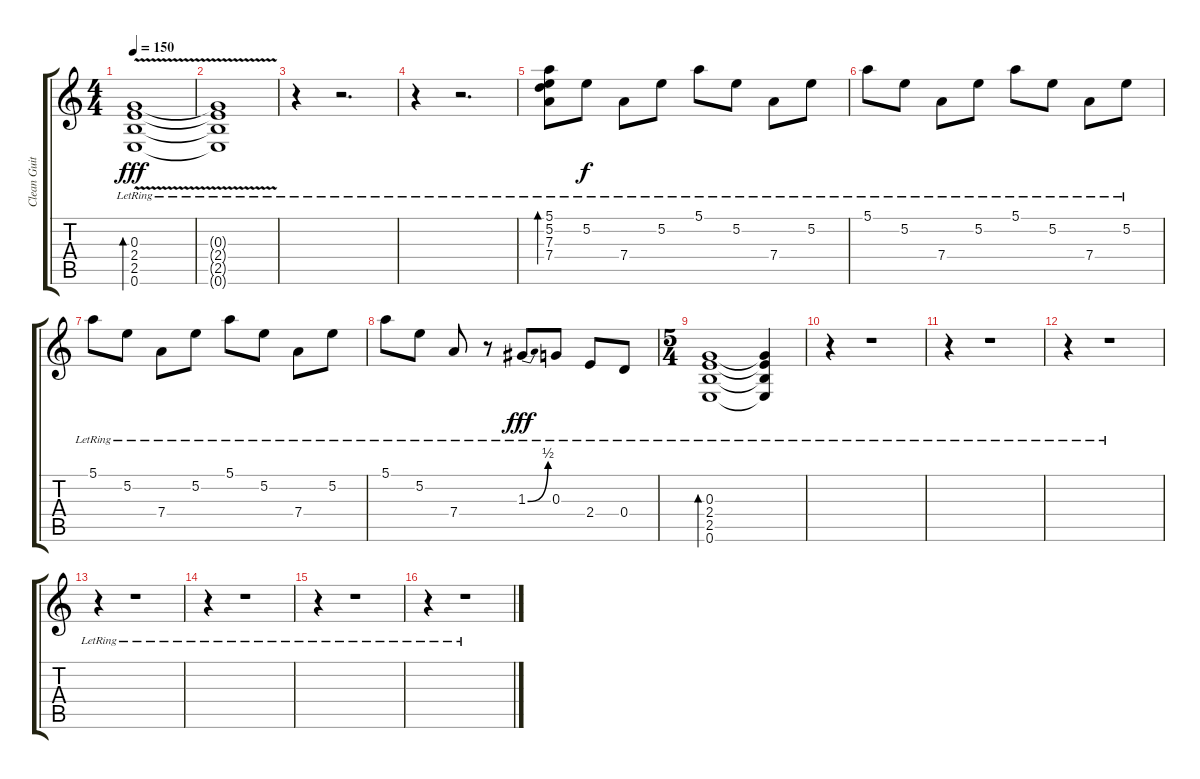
\track ("Clean Guitar" "Clean Guit") {instrument electricguitarclean}
\staff {score tabs}
\tuning (E4 B3 G3 D3 A2 E2) {hide}
\ts (4 4)
\tempo 150
\clef g2
\ks c
(0.3{v lr} 2.4{v lr} 2.5{v lr} 0.6{v lr}).1{bd 240 dy fff} |
(0.3{v lr t} 2.4{v lr t} 2.5{v lr t} 0.6{v lr t}).1 |
r.4 r.2{d} |
r.4 r.2{d} |
(5.1{lr} 5.2{lr} 7.3{lr} 7.4{lr}).8{bd 120} 5.2{lr}.8{dy f} 7.4{lr}.8 5.2{lr}.8 5.1{lr}.8 5.2{lr}.8 7.4{lr}.8 5.2{lr}.8 |
5.1{lr}.8 5.2{lr}.8 7.4{lr}.8 5.2{lr}.8 5.1{lr}.8 5.2{lr}.8 7.4{lr}.8 5.2{lr}.8 |
5.1{lr}.8 5.2{lr}.8 7.4{lr}.8 5.2{lr}.8 5.1{lr}.8 5.2{lr}.8 7.4{lr}.8 5.2{lr}.8 |
5.1{lr}.8 5.2{lr}.8 7.4{lr}.8 r.8 1.3{be (bend 0 0 60 2) lr}.8{dy fff} 0.3{lr}.8 2.4{lr}.8 0.4{lr}.8 |
\ts (5 4)
(0.3{lr} 2.4{lr} 2.5{lr} 0.6{lr}).1{bd 120} (0.3{lr t} 2.4{lr t} 2.5{lr t} 0.6{lr t}).4 |
r.4 r.1 |
r.4 r.1 |
r.4 r.1 |
r.4 r.1 |
r.4 r.1 |
r.4 r.1 |
r.4 r.1
